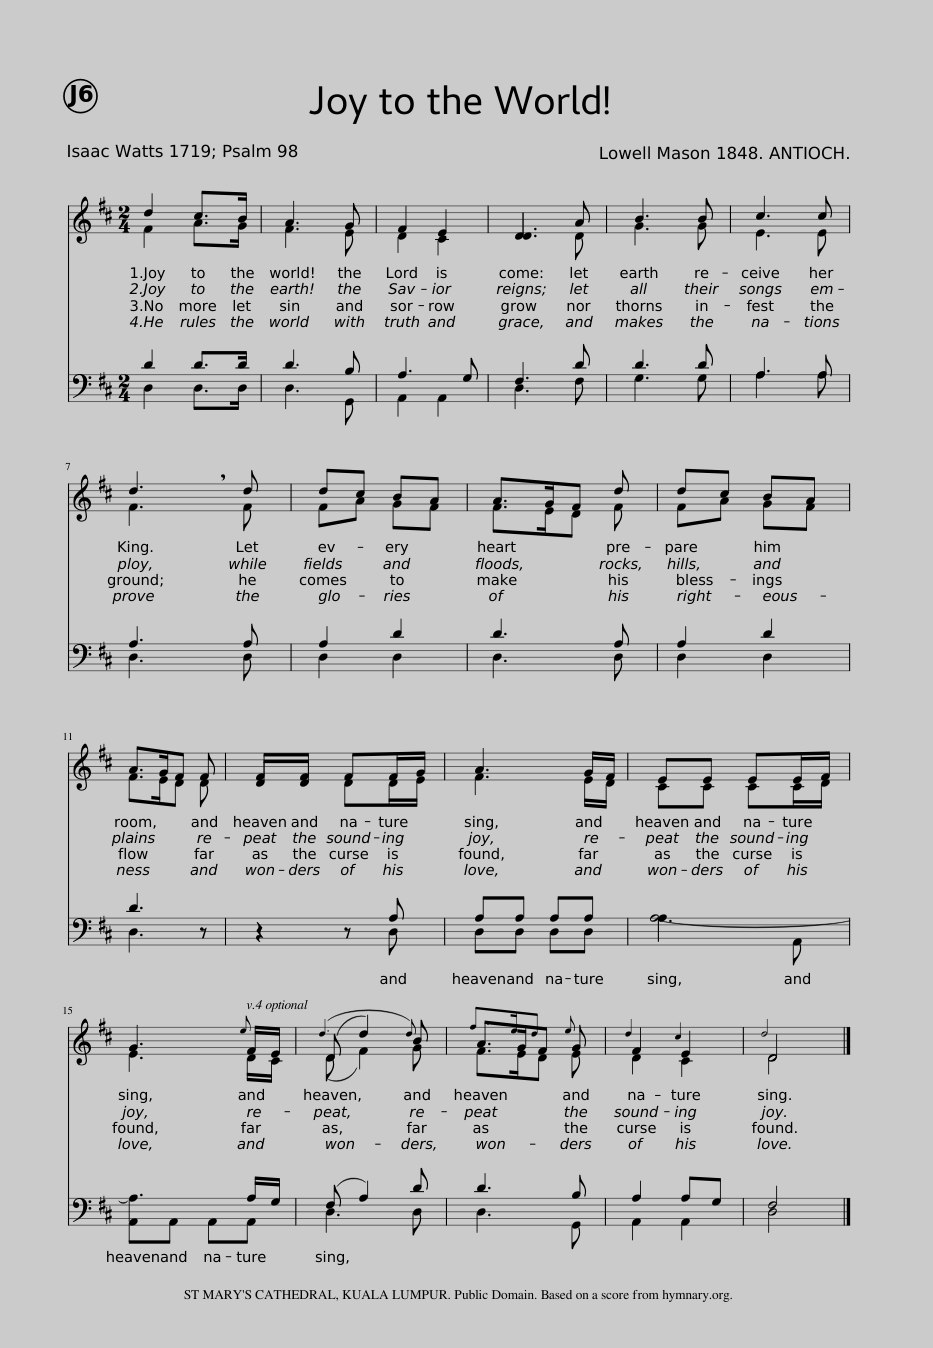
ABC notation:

X:1
%%score ( 1 2 3 ) ( 4 5 )
L:1/8
M:2/4
I:linebreak $
K:D
V:1 treble
V:2 treble
V:3 treble
V:4 bass
V:5 bass
V:1
 d2 c>B | A3 G | F2 E2 | D3 A | B3 B | %5
 c3 c |$ !breath!d3 d | dc BA | A>GF d | dc BA |$ %10
 A>GF F | FF FF/G/ | A3 G/F/ | EE EE/F/ |$ G3 F/E/ | %15
 (D d2) B | A>GF G | F2 E2 | D4 |] %19
V:2
 F2 A>G | F3 E | D2 C2 | D3 D | G3 G | %5
 E3 E |$ F3 F | FA GF | F>ED F | FA GF |$ %10
 F>ED D | DD DD/E/ | F3 E/D/ | CC CC/D/ |$ E3 D/C/ | %15
 (D F2) G | F>ED E | D2 C2 | D4 |] %19
V:3
 x4 | x4 | x4 | x4 | x4 | %5
 x4 |$ x4 | x4 | x4 | x4 |$ %10
 x4 | x4 | x4 | x4 |$ x2 x e | %15
 (d3 d) | f>ed e | d2 c2 | d4 |] %19
V:4
 D2 D>D | D3 B, | A,3 G, | F,3 D | D3 D | %5
 A,3 A, |$ A,3 A, | A,2 D2 | D3 A, | A,2 D2 |$ %10
 D3 z | z2 z A, | A,A, A,A, | A,4- |$ A,3 A,/G,/ | %15
 (F, A,2) D | D3 B, | A,2 A,G, | F,4 |] %19
V:5
 D,2 D,>D, | D,3 G,, | A,,2 A,,2 | D,3 F, | G,3 G, | %5
 A,3 A, |$ D,3 D, | D,2 D,2 | D,3 D, | D,2 D,2 |$ %10
 D,3 x | x3 D, | D,D, D,D, | A,3 A,, |$ A,,A,, A,,A,, | %15
 D,3 D, | D,3 G,, | A,,2 A,,2 | D,4 |] %19
